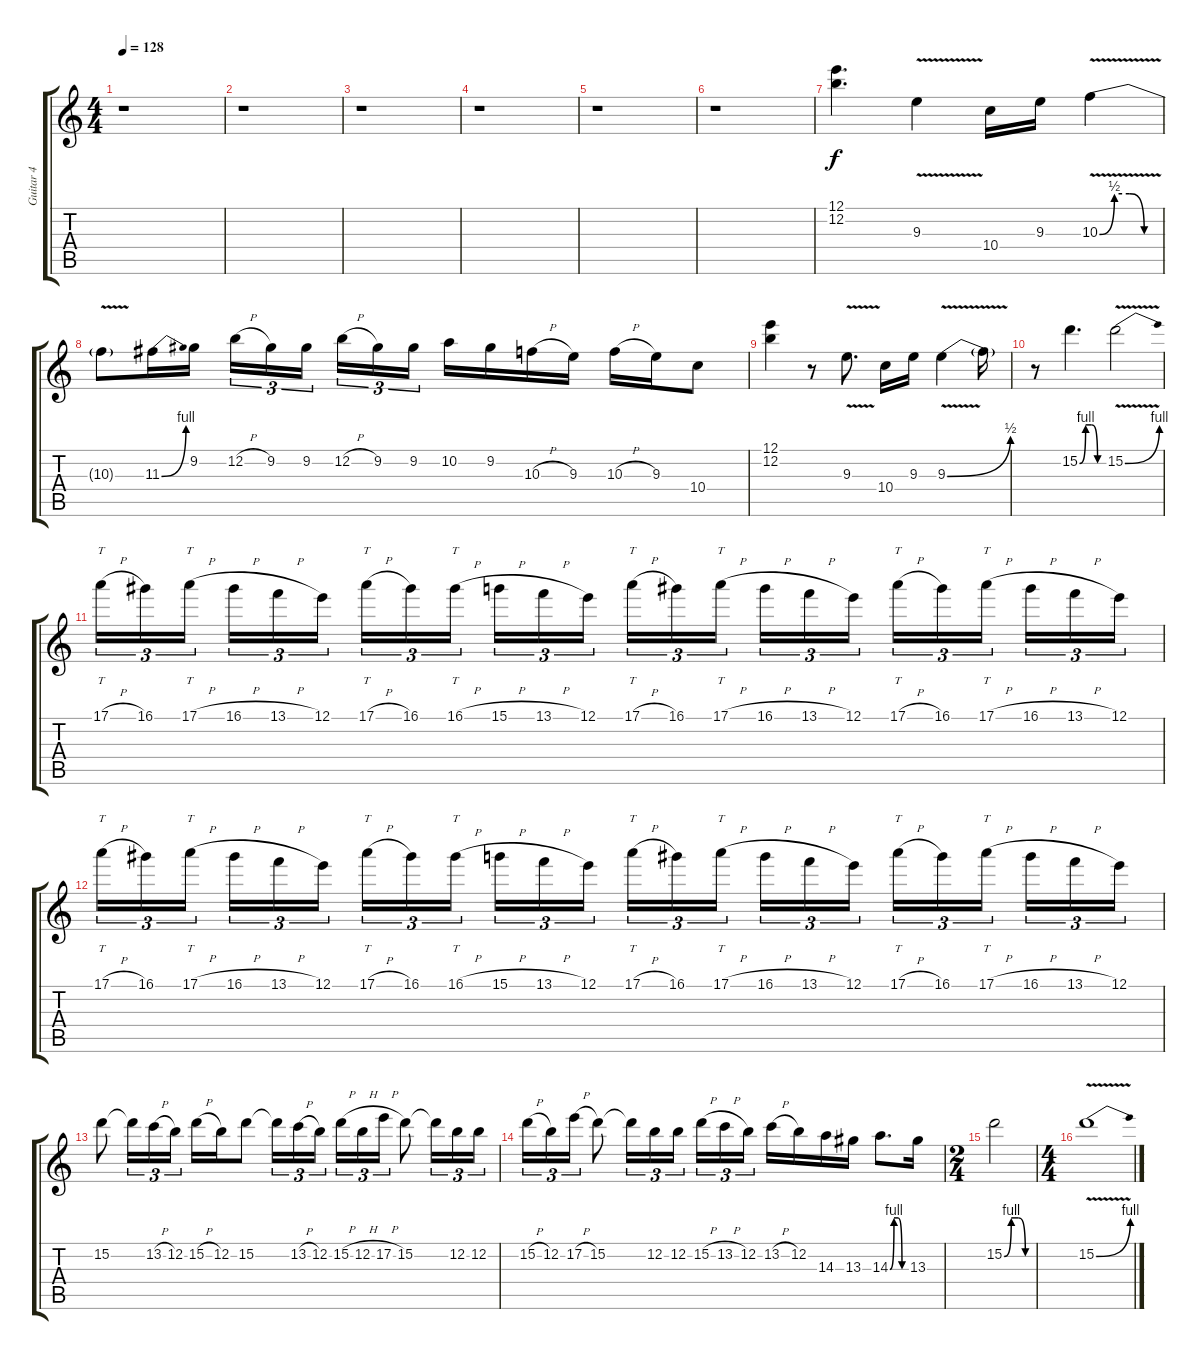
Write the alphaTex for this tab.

\track ("Guitar 4" "Guitar 4") {instrument distortionguitar}
\staff {score tabs}
\tuning (E4 B3 G3 D3 A2 E2) {hide}
\ts (4 4)
\tempo 128
\clef g2
\ks c
r.1{dy f} |
r.1 |
r.1 |
r.1 |
r.1 |
r.1 |
(12.1 12.2).4{d} 9.3{v}.4 10.4.16 9.3.16 10.3{be (custom 0 0 15 2 30 2 45 0 60 0) v}.4 |
10.3{t}.8 11.3{be (bend 0 0 60 4)}.16 9.2.16 12.2{h}.16{tu (3 2)} 9.2.16{tu (3 2)} 9.2.16{tu (3 2)} 12.2{h}.16{tu (3 2)} 9.2.16{tu (3 2)} 9.2.16{tu (3 2)} 10.2.16 9.2.16 10.3{h}.16 9.3.16 10.3{h}.16 9.3.16 10.4.8 |
(12.1 12.2).4 r.8 9.3{v}.8{d} 10.4.16 9.3.16 9.3{be (bend 0 0 60 2) v}.4 9.3{t}.16 |
r.8 15.2{be (custom 0 0 15 4 30 4 45 0 60 0)}.4{d} 15.2{be (bend 0 0 60 4) v}.2 |
17.1{h}.16{tt tu (3 2)} 16.1.16{tu (3 2)} 17.1{h}.16{tt tu (3 2)} 16.1{h}.16{tu (3 2)} 13.1{h}.16{tu (3 2)} 12.1.16{tu (3 2)} 17.1{h}.16{tt tu (3 2)} 16.1.16{tu (3 2)} 16.1{h}.16{tt tu (3 2)} 15.1{h}.16{tu (3 2)} 13.1{h}.16{tu (3 2)} 12.1.16{tu (3 2)} 17.1{h}.16{tt tu (3 2)} 16.1.16{tu (3 2)} 17.1{h}.16{tt tu (3 2)} 16.1{h}.16{tu (3 2)} 13.1{h}.16{tu (3 2)} 12.1.16{tu (3 2)} 17.1{h}.16{tt tu (3 2)} 16.1.16{tu (3 2)} 17.1{h}.16{tt tu (3 2)} 16.1{h}.16{tu (3 2)} 13.1{h}.16{tu (3 2)} 12.1.16{tu (3 2)} |
17.1{h}.16{tt tu (3 2)} 16.1.16{tu (3 2)} 17.1{h}.16{tt tu (3 2)} 16.1{h}.16{tu (3 2)} 13.1{h}.16{tu (3 2)} 12.1.16{tu (3 2)} 17.1{h}.16{tt tu (3 2)} 16.1.16{tu (3 2)} 16.1{h}.16{tt tu (3 2)} 15.1{h}.16{tu (3 2)} 13.1{h}.16{tu (3 2)} 12.1.16{tu (3 2)} 17.1{h}.16{tt tu (3 2)} 16.1.16{tu (3 2)} 17.1{h}.16{tt tu (3 2)} 16.1{h}.16{tu (3 2)} 13.1{h}.16{tu (3 2)} 12.1.16{tu (3 2)} 17.1{h}.16{tt tu (3 2)} 16.1.16{tu (3 2)} 17.1{h}.16{tt tu (3 2)} 16.1{h}.16{tu (3 2)} 13.1{h}.16{tu (3 2)} 12.1.16{tu (3 2)} |
15.2.8 15.2{t}.16{tu (3 2)} 13.2{h}.16{tu (3 2)} 12.2.16{tu (3 2)} 15.2{h}.16 12.2.16 15.2.8 15.2{t}.16{tu (3 2)} 13.2{h}.16{tu (3 2)} 12.2.16{tu (3 2)} 15.2{h}.16{tu (3 2)} 12.2{h}.16{tu (3 2)} 17.2{h}.16{tu (3 2)} 15.2.8 15.2{t}.16{tu (3 2)} 12.2.16{tu (3 2)} 12.2.16{tu (3 2)} |
15.2{h}.16{tu (3 2)} 12.2.16{tu (3 2)} 17.2{h}.16{tu (3 2)} 15.2.8 15.2{t}.16{tu (3 2)} 12.2.16{tu (3 2)} 12.2.16{tu (3 2)} 15.2{h}.16{tu (3 2)} 13.2{h}.16{tu (3 2)} 12.2.16{tu (3 2)} 13.2{h}.16 12.2.16 14.3.16 13.3.16 14.3{be (custom 0 0 15 4 30 4 45 0 60 0)}.8{d} 13.3.16 |
\ts (2 4)
15.2{be (custom 0 0 15 4 30 4 45 0 60 0)}.2 |
\ts (4 4)
15.2{be (bend 0 0 60 4) v}.1
